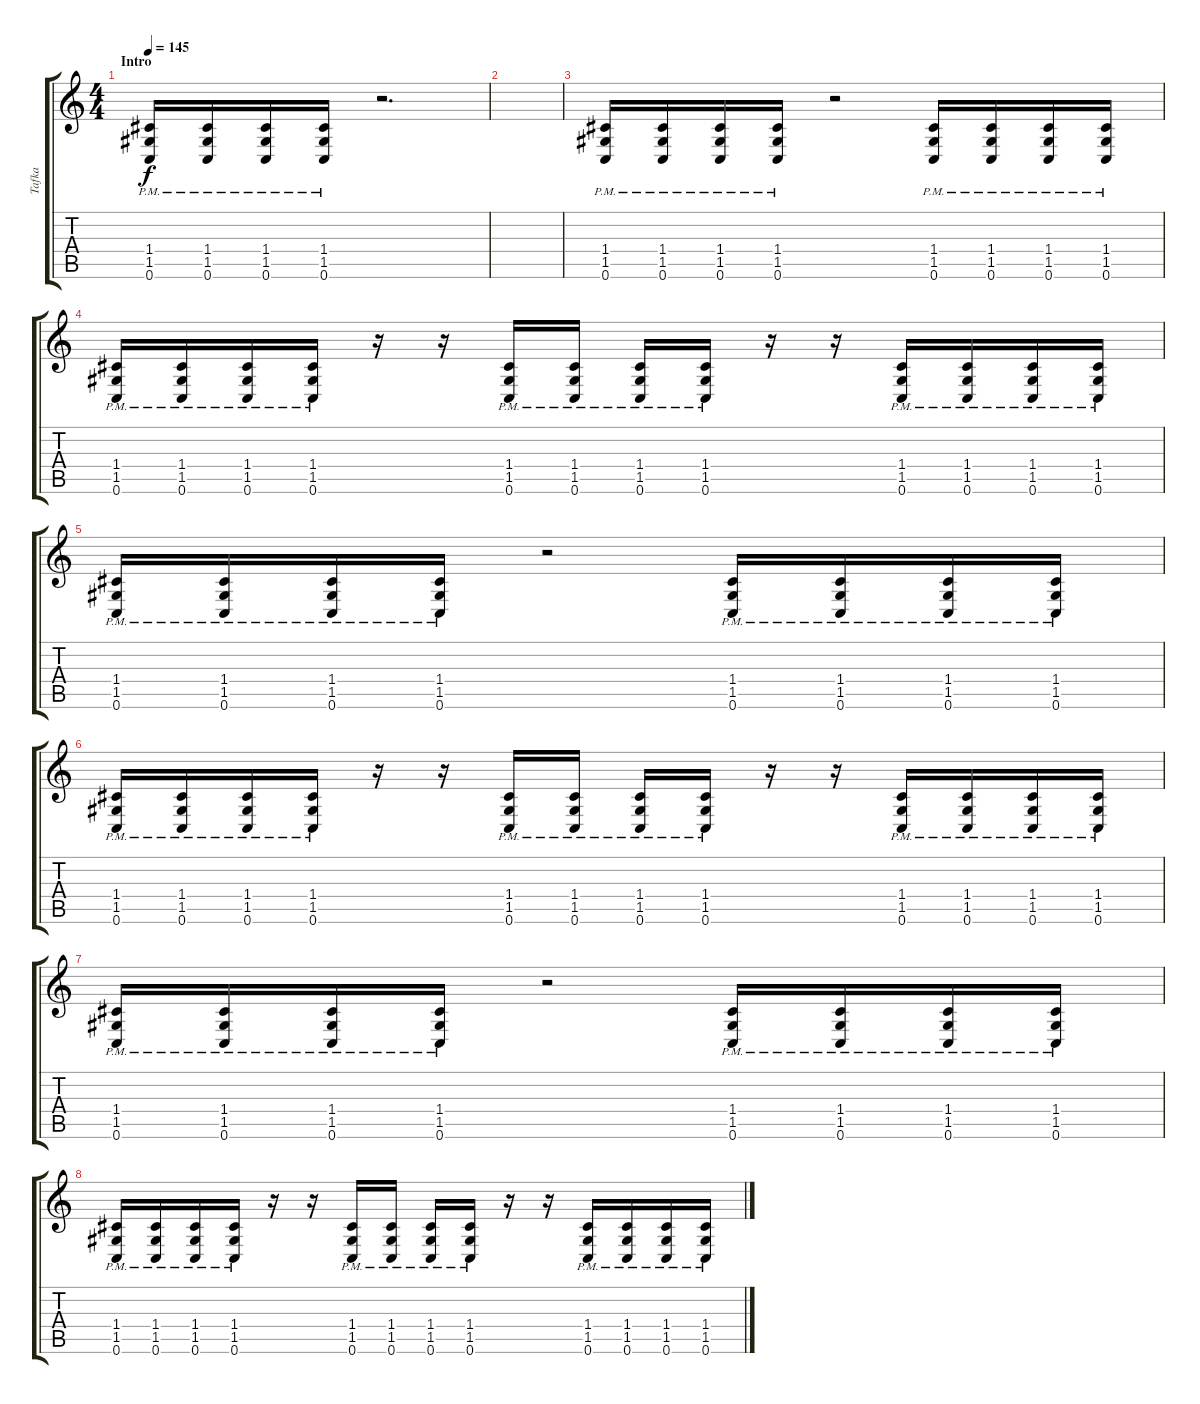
\track ("Tafka" "Tafka") {instrument distortionguitar}
\staff {score tabs}
\tuning (D4 A3 F3 C3 G2 C2) {hide}
\ts (4 4)
\section ("" "Intro")
\tempo 145
\clef g2
\ks c
(1.4{pm} 1.5{pm} 0.6{pm}).16{dy f instrument distortionguitar} (1.4{pm} 1.5{pm} 0.6{pm}).16 (1.4{pm} 1.5{pm} 0.6{pm}).16 (1.4{pm} 1.5{pm} 0.6{pm}).16 r.2{d} |
|
(1.4{pm} 1.5{pm} 0.6{pm}).16 (1.4{pm} 1.5{pm} 0.6{pm}).16 (1.4{pm} 1.5{pm} 0.6{pm}).16 (1.4{pm} 1.5{pm} 0.6{pm}).16 r.2 (1.4{pm} 1.5{pm} 0.6{pm}).16 (1.4{pm} 1.5{pm} 0.6{pm}).16 (1.4{pm} 1.5{pm} 0.6{pm}).16 (1.4{pm} 1.5{pm} 0.6{pm}).16 |
(1.4{pm} 1.5{pm} 0.6{pm}).16 (1.4{pm} 1.5{pm} 0.6{pm}).16 (1.4{pm} 1.5{pm} 0.6{pm}).16 (1.4{pm} 1.5{pm} 0.6{pm}).16 r.16 r.16 (1.4{pm} 1.5{pm} 0.6{pm}).16 (1.4{pm} 1.5{pm} 0.6{pm}).16 (1.4{pm} 1.5{pm} 0.6{pm}).16 (1.4{pm} 1.5{pm} 0.6{pm}).16 r.16 r.16 (1.4{pm} 1.5{pm} 0.6{pm}).16 (1.4{pm} 1.5{pm} 0.6{pm}).16 (1.4{pm} 1.5{pm} 0.6{pm}).16 (1.4{pm} 1.5{pm} 0.6{pm}).16 |
(1.4{pm} 1.5{pm} 0.6{pm}).16 (1.4{pm} 1.5{pm} 0.6{pm}).16 (1.4{pm} 1.5{pm} 0.6{pm}).16 (1.4{pm} 1.5{pm} 0.6{pm}).16 r.2 (1.4{pm} 1.5{pm} 0.6{pm}).16 (1.4{pm} 1.5{pm} 0.6{pm}).16 (1.4{pm} 1.5{pm} 0.6{pm}).16 (1.4{pm} 1.5{pm} 0.6{pm}).16 |
(1.4{pm} 1.5{pm} 0.6{pm}).16 (1.4{pm} 1.5{pm} 0.6{pm}).16 (1.4{pm} 1.5{pm} 0.6{pm}).16 (1.4{pm} 1.5{pm} 0.6{pm}).16 r.16 r.16 (1.4{pm} 1.5{pm} 0.6{pm}).16 (1.4{pm} 1.5{pm} 0.6{pm}).16 (1.4{pm} 1.5{pm} 0.6{pm}).16 (1.4{pm} 1.5{pm} 0.6{pm}).16 r.16 r.16 (1.4{pm} 1.5{pm} 0.6{pm}).16 (1.4{pm} 1.5{pm} 0.6{pm}).16 (1.4{pm} 1.5{pm} 0.6{pm}).16 (1.4{pm} 1.5{pm} 0.6{pm}).16 |
(1.4{pm} 1.5{pm} 0.6{pm}).16 (1.4{pm} 1.5{pm} 0.6{pm}).16 (1.4{pm} 1.5{pm} 0.6{pm}).16 (1.4{pm} 1.5{pm} 0.6{pm}).16 r.2 (1.4{pm} 1.5{pm} 0.6{pm}).16 (1.4{pm} 1.5{pm} 0.6{pm}).16 (1.4{pm} 1.5{pm} 0.6{pm}).16 (1.4{pm} 1.5{pm} 0.6{pm}).16 |
(1.4{pm} 1.5{pm} 0.6{pm}).16 (1.4{pm} 1.5{pm} 0.6{pm}).16 (1.4{pm} 1.5{pm} 0.6{pm}).16 (1.4{pm} 1.5{pm} 0.6{pm}).16 r.16 r.16 (1.4{pm} 1.5{pm} 0.6{pm}).16 (1.4{pm} 1.5{pm} 0.6{pm}).16 (1.4{pm} 1.5{pm} 0.6{pm}).16 (1.4{pm} 1.5{pm} 0.6{pm}).16 r.16 r.16 (1.4{pm} 1.5{pm} 0.6{pm}).16 (1.4{pm} 1.5{pm} 0.6{pm}).16 (1.4{pm} 1.5{pm} 0.6{pm}).16 (1.4{pm} 1.5{pm} 0.6{pm}).16
